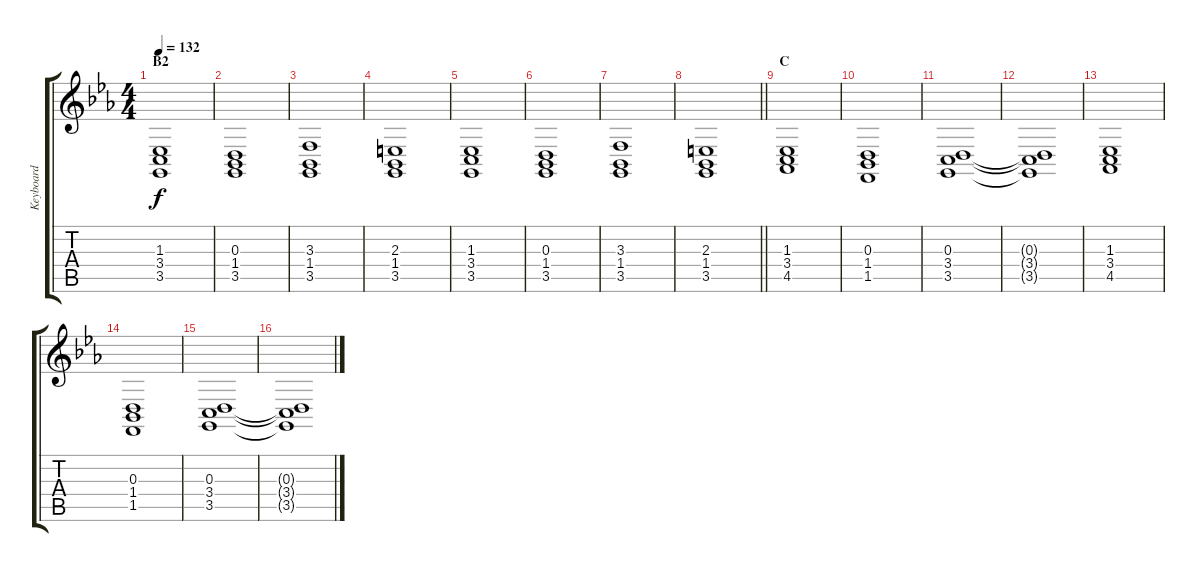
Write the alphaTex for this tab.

\track ("Keyboard" "Keyboard") {instrument electricgrandpiano}
\staff {score tabs}
\tuning (B3 Gb3 D3 A2 E2 B1) {hide}
\ts (4 4)
\section ("" "B2")
\tempo 132
\clef g2
\ks eb
(1.3 3.4 3.5).1{dy f} |
(0.3 1.4 3.5).1 |
(3.3 1.4 3.5).1 |
(2.3 1.4 3.5).1 |
(1.3 3.4 3.5).1 |
(0.3 1.4 3.5).1 |
(3.3 1.4 3.5).1 |
\barLineRight lightlight
(2.3 1.4 3.5).1 |
\section ("" "C")
(1.3 3.4 4.5).1 |
(0.3 1.4 1.5).1 |
(0.3 3.4 3.5).1 |
(0.3{t} 3.4{t} 3.5{t}).1 |
(1.3 3.4 4.5).1 |
(0.3 1.4 1.5).1 |
(0.3 3.4 3.5).1 |
(0.3{t} 3.4{t} 3.5{t}).1
